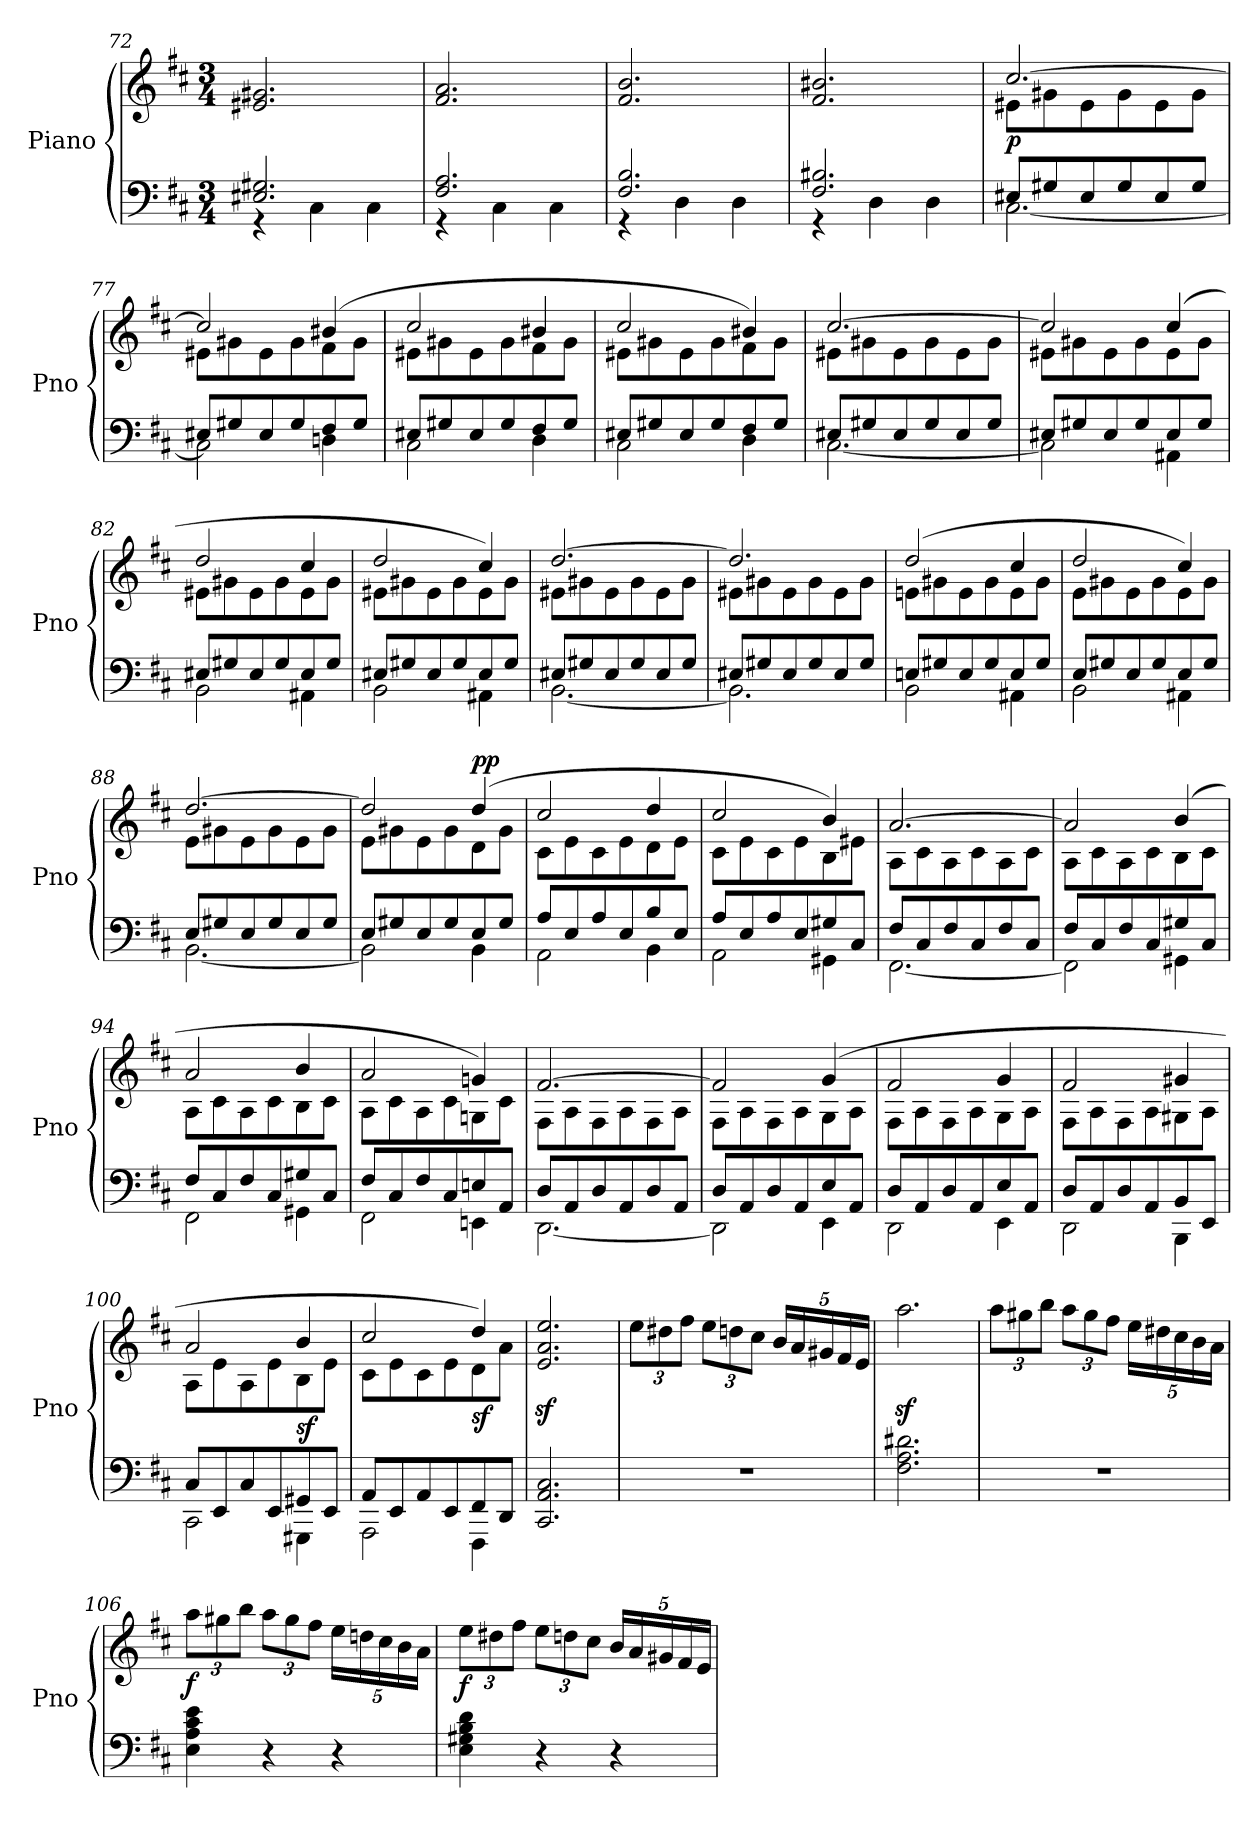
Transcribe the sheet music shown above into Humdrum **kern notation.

**kern	**kern	**dynam
*part1	*part1	*part1
*staff2	*staff1	*staff1/2
*I"Piano	*	*
*I'Pno	*	*
*clefF4	*clefG2	*
*k[f#c#]	*k[f#c#]	*
*M3/4	*M3/4	*
=72	=72	=72
*^	*	*
2.E#X/ 2.G#X/	4r	2.e#X/ 2.g#X/	.
.	4C#\	.	.
.	4C#\	.	.
=73	=73	=73	=73
2.F#/ 2.A/	4r	2.f#/ 2.a/	.
.	4C#\	.	.
.	4C#\	.	.
!!LO:LB:g=z
=74	=74	=74	=74
2.F#/ 2.B/	4r	2.f#/ 2.b/	.
.	4D\	.	.
.	4D\	.	.
=75	=75	=75	=75
2.F#/ 2.B#X/	4r	2.f#/ 2.b#X/	.
.	4D\	.	.
.	4D\	.	.
!!LO:LB:g=z
=76	=76	=76	=76
*	*	*^	*
!	!	!	!	!LO:DY:b
8E#X/L	[2.C#\	[2.cc#/	8e#X\L	p
8G#X/	.	.	8g#X\	.
8E#/	.	.	8e#\	.
8G#/	.	.	8g#\	.
8E#/	.	.	8e#\	.
8G#/J	.	.	8g#\J	.
!!LO:LB:g=z	!!
=77	=77	=77	=77	=77
8E#X/L	2C#\]	2cc#/]	8e#X\L	.
8G#X/	.	.	8g#X\	.
8E#/	.	.	8e#\	.
8G#/	.	.	8g#\	.
8F#/	4Dn\	(4b#X/	8f#\	.
8G#/J	.	.	8g#\J	.
=78	=78	=78	=78	=78
8E#X/L	2C#\	2cc#/	8e#X\L	.
8G#X/	.	.	8g#X\	.
8E#/	.	.	8e#\	.
8G#/	.	.	8g#\	.
8F#/	4D\	4b#X/	8f#\	.
8G#/J	.	.	8g#\J	.
=79	=79	=79	=79	=79
8E#X/L	2C#\	2cc#/	8e#X\L	.
8G#X/	.	.	8g#X\	.
8E#/	.	.	8e#\	.
8G#/	.	.	8g#\	.
8F#/	4D\	4b#X/)	8f#\	.
8G#/J	.	.	8g#\J	.
=80	=80	=80	=80	=80
8E#X/L	[2.C#\	[2.cc#/	8e#X\L	.
8G#X/	.	.	8g#X\	.
8E#/	.	.	8e#\	.
8G#/	.	.	8g#\	.
8E#/	.	.	8e#\	.
8G#/J	.	.	8g#\J	.
=81	=81	=81	=81	=81
8E#X/L	2C#\]	2cc#/]	8e#X\L	.
8G#X/	.	.	8g#X\	.
8E#/	.	.	8e#\	.
8G#/	.	.	8g#\	.
8E#/	4AA#X\	(4cc#/	8e#\	.
8G#/J	.	.	8g#\J	.
!!LO:LB:g=z	!!
=82	=82	=82	=82	=82
8E#X/L	2BB\	2dd/	8e#X\L	.
8G#X/	.	.	8g#X\	.
8E#/	.	.	8e#\	.
8G#/	.	.	8g#\	.
8E#/	4AA#X\	4cc#/	8e#\	.
8G#/J	.	.	8g#\J	.
!!LO:LB:g=z	!!
=83	=83	=83	=83	=83
8E#X/L	2BB\	2dd/	8e#X\L	.
8G#X/	.	.	8g#X\	.
8E#/	.	.	8e#\	.
8G#/	.	.	8g#\	.
8E#/	4AA#X\	4cc#/)	8e#\	.
8G#/J	.	.	8g#\J	.
=84	=84	=84	=84	=84
8E#X/L	[2.BB\	[2.dd/	8e#X\L	.
8G#X/	.	.	8g#X\	.
8E#/	.	.	8e#\	.
8G#/	.	.	8g#\	.
8E#/	.	.	8e#\	.
8G#/J	.	.	8g#\J	.
=85	=85	=85	=85	=85
8E#X/L	2.BB\]	2.dd/]	8e#X\L	.
8G#X/	.	.	8g#X\	.
8E#/	.	.	8e#\	.
8G#/	.	.	8g#\	.
8E#/	.	.	8e#\	.
8G#/J	.	.	8g#\J	.
=86	=86	=86	=86	=86
!	!	!	!	!LO:DY:b
8En/L	2BB\	(2dd/	8en\L	other-dynamics
8G#X/	.	.	8g#X\	.
8E/	.	.	8e\	.
8G#/	.	.	8g#\	.
8E/	4AA#X\	4cc#/	8e\	.
8G#/J	.	.	8g#\J	.
=87	=87	=87	=87	=87
8E/L	2BB\	2dd/	8e\L	.
8G#X/	.	.	8g#X\	.
8E/	.	.	8e\	.
8G#/	.	.	8g#\	.
8E/	4AA#X\	4cc#/)	8e\	.
8G#/J	.	.	8g#\J	.
!!LO:PB:g=z	!!
=88	=88	=88	=88	=88
8E/L	[2.BB\	[2.dd/	8e\L	.
8G#X/	.	.	8g#X\	.
8E/	.	.	8e\	.
8G#/	.	.	8g#\	.
8E/	.	.	8e\	.
8G#/J	.	.	8g#\J	.
!!LO:PB:g=z	!!
=89	=89	=89	=89	=89
8E/L	2BB\]	2dd/]	8e\L	.
8G#X/	.	.	8g#X\	.
8E/	.	.	8e\	.
8G#/	.	.	8g#\	.
!	!	!	!	!LO:DY:b=2
!	!	!	!	!LO:DY:n=1:a
8E/	4BB\	(4dd/	8d\	p p
8G#/J	.	.	8g#\J	.
=90	=90	=90	=90	=90
8A/L	2AA\	2cc#/	8c#\L	.
8E/	.	.	8e\	.
8A/	.	.	8c#\	.
8E/	.	.	8e\	.
8B/	4BB\	4dd/	8d\	.
8E/J	.	.	8e\J	.
=91	=91	=91	=91	=91
8A/L	2AA\	2cc#/	8c#\L	.
8E/	.	.	8e\	.
8A/	.	.	8c#\	.
8E/	.	.	8e\	.
8G#X/	4GG#X\	4b/)	8B\	.
8C#/J	.	.	8e#X\J	.
=92	=92	=92	=92	=92
8F#/L	[2.FF#\	[2.a/	8A\L	.
8C#/	.	.	8c#\	.
8F#/	.	.	8A\	.
8C#/	.	.	8c#\	.
8F#/	.	.	8A\	.
8C#/J	.	.	8c#\J	.
=93	=93	=93	=93	=93
8F#/L	2FF#\]	2a/]	8A\L	.
8C#/	.	.	8c#\	.
8F#/	.	.	8A\	.
8C#/	.	.	8c#\	.
8G#X/	4GG#X\	(4b/	8B\	.
8C#/J	.	.	8c#\J	.
=94	=94	=94	=94	=94
8F#/L	2FF#\	2a/	8A\L	.
8C#/	.	.	8c#\	.
8F#/	.	.	8A\	.
8C#/	.	.	8c#\	.
8G#X/	4GG#X\	4b/	8B\	.
8C#/J	.	.	8c#\J	.
!!LO:LB:g=z	!!
=95	=95	=95	=95	=95
8F#/L	2FF#\	2a/	8A\L	.
8C#/	.	.	8c#\	.
8F#/	.	.	8A\	.
8C#/	.	.	8c#\	.
8En/	4EEn\	4gn/)	8Gn\	.
8AA/J	.	.	8c#\J	.
=96	=96	=96	=96	=96
8D/L	[2.DD\	[2.f#/	8F#\L	.
8AA/	.	.	8A\	.
!	!	!	!	!LO:DY:a
8D/	.	.	8F#\	other-dynamics
8AA/	.	.	8A\	.
8D/	.	.	8F#\	.
8AA/J	.	.	8A\J	.
=97	=97	=97	=97	=97
8D/L	2DD\]	2f#/]	8F#\L	.
8AA/	.	.	8A\	.
8D/	.	.	8F#\	.
8AA/	.	.	8A\	.
8E/	4EE\	(4g/	8G\	.
8AA/J	.	.	8A\J	.
=98	=98	=98	=98	=98
8D/L	2DD\	2f#/	8F#\L	.
8AA/	.	.	8A\	.
8D/	.	.	8F#\	.
8AA/	.	.	8A\	.
8E/	4EE\	4g/	8G\	.
8AA/J	.	.	8A\J	.
=99	=99	=99	=99	=99
8D/L	2DD\	2f#/	8F#\L	.
8AA/	.	.	8A\	.
8D/	.	.	8F#\	.
8AA/	.	.	8A\	.
!	!	!	!	!LO:DY:b=2
!	!	!	!	!LO:DY:n=1:a
8BB/	4BBB\	4g#X/	8G#X\	sf sf
8EE/J	.	.	8A\J	.
!!LO:LB:g=z	!!
=100	=100	=100	=100	=100
8C#/L	2CC#\	2a/	8A\L	.
8EE/	.	.	8e\	.
8C#/	.	.	8A\	.
8EE/	.	.	8e\	.
!	!	!	!	!LO:DY:b
8GG#X/	4GGG#X\	4b/	8B\	sf
8EE/J	.	.	8e\J	.
=101	=101	=101	=101	=101
8AA/L	2AAA\	2cc#/	8c#\L	.
8EE/	.	.	8e\	.
8AA/	.	.	8c#\	.
8EE/	.	.	8e\	.
!	!	!	!	!LO:DY:b
8FF#/	4FFF#\	4dd/)	8d\	sf
8DD/J	.	.	8a\J	.
*v	*v	*	*	*
*	*v	*v	*
=102	=102	=102
2.CC#/ 2.AA/ 2.C#/	2.e/z< 2.a/z< 2.ee/z<	.
=103	=103	=103
*	*Xbrackettup	*
2.r	12ee\L	.
.	12dd#X\	.
.	12ff#\J	.
.	12ee\L	.
.	12ddn\	.
.	12cc#\J	.
.	20b/LL	.
.	20a/	.
.	20g#X/	.
.	20f#/	.
.	20e/JJ	.
=104	=104	=104
2.F#\ 2.A\ 2.d#X\	2.aaz<\	.
=105	=105	=105
2.r	12aa\L	.
.	12gg#X\	.
.	12bb\J	.
.	12aa\L	.
.	12gg#\	.
.	12ff#\J	.
.	20ee\LL	.
.	20dd#X\	.
.	20cc#\	.
.	20b\	.
.	20a\JJ	.
!!LO:LB:g=z
=106	=106	=106
!	!	!LO:DY:b
4E\ 4A\ 4c#\ 4e\	12aa\L	f
.	12gg#X\	.
.	12bb\J	.
4r	12aa\L	.
.	12gg#\	.
.	12ff#\J	.
4r	20ee\LL	.
.	20ddn\	.
.	20cc#\	.
.	20b\	.
.	20a\JJ	.
=107	=107	=107
!	!	!LO:DY:b
4E\ 4G#X\ 4B\ 4d\	12ee\L	f
.	12dd#X\	.
.	12ff#\J	.
4r	12ee\L	.
.	12ddn\	.
.	12cc#\J	.
4r	20b/LL	.
.	20a/	.
.	20g#X/	.
.	20f#/	.
.	20e/JJ	.
=	=	=
*-	*-	*-
